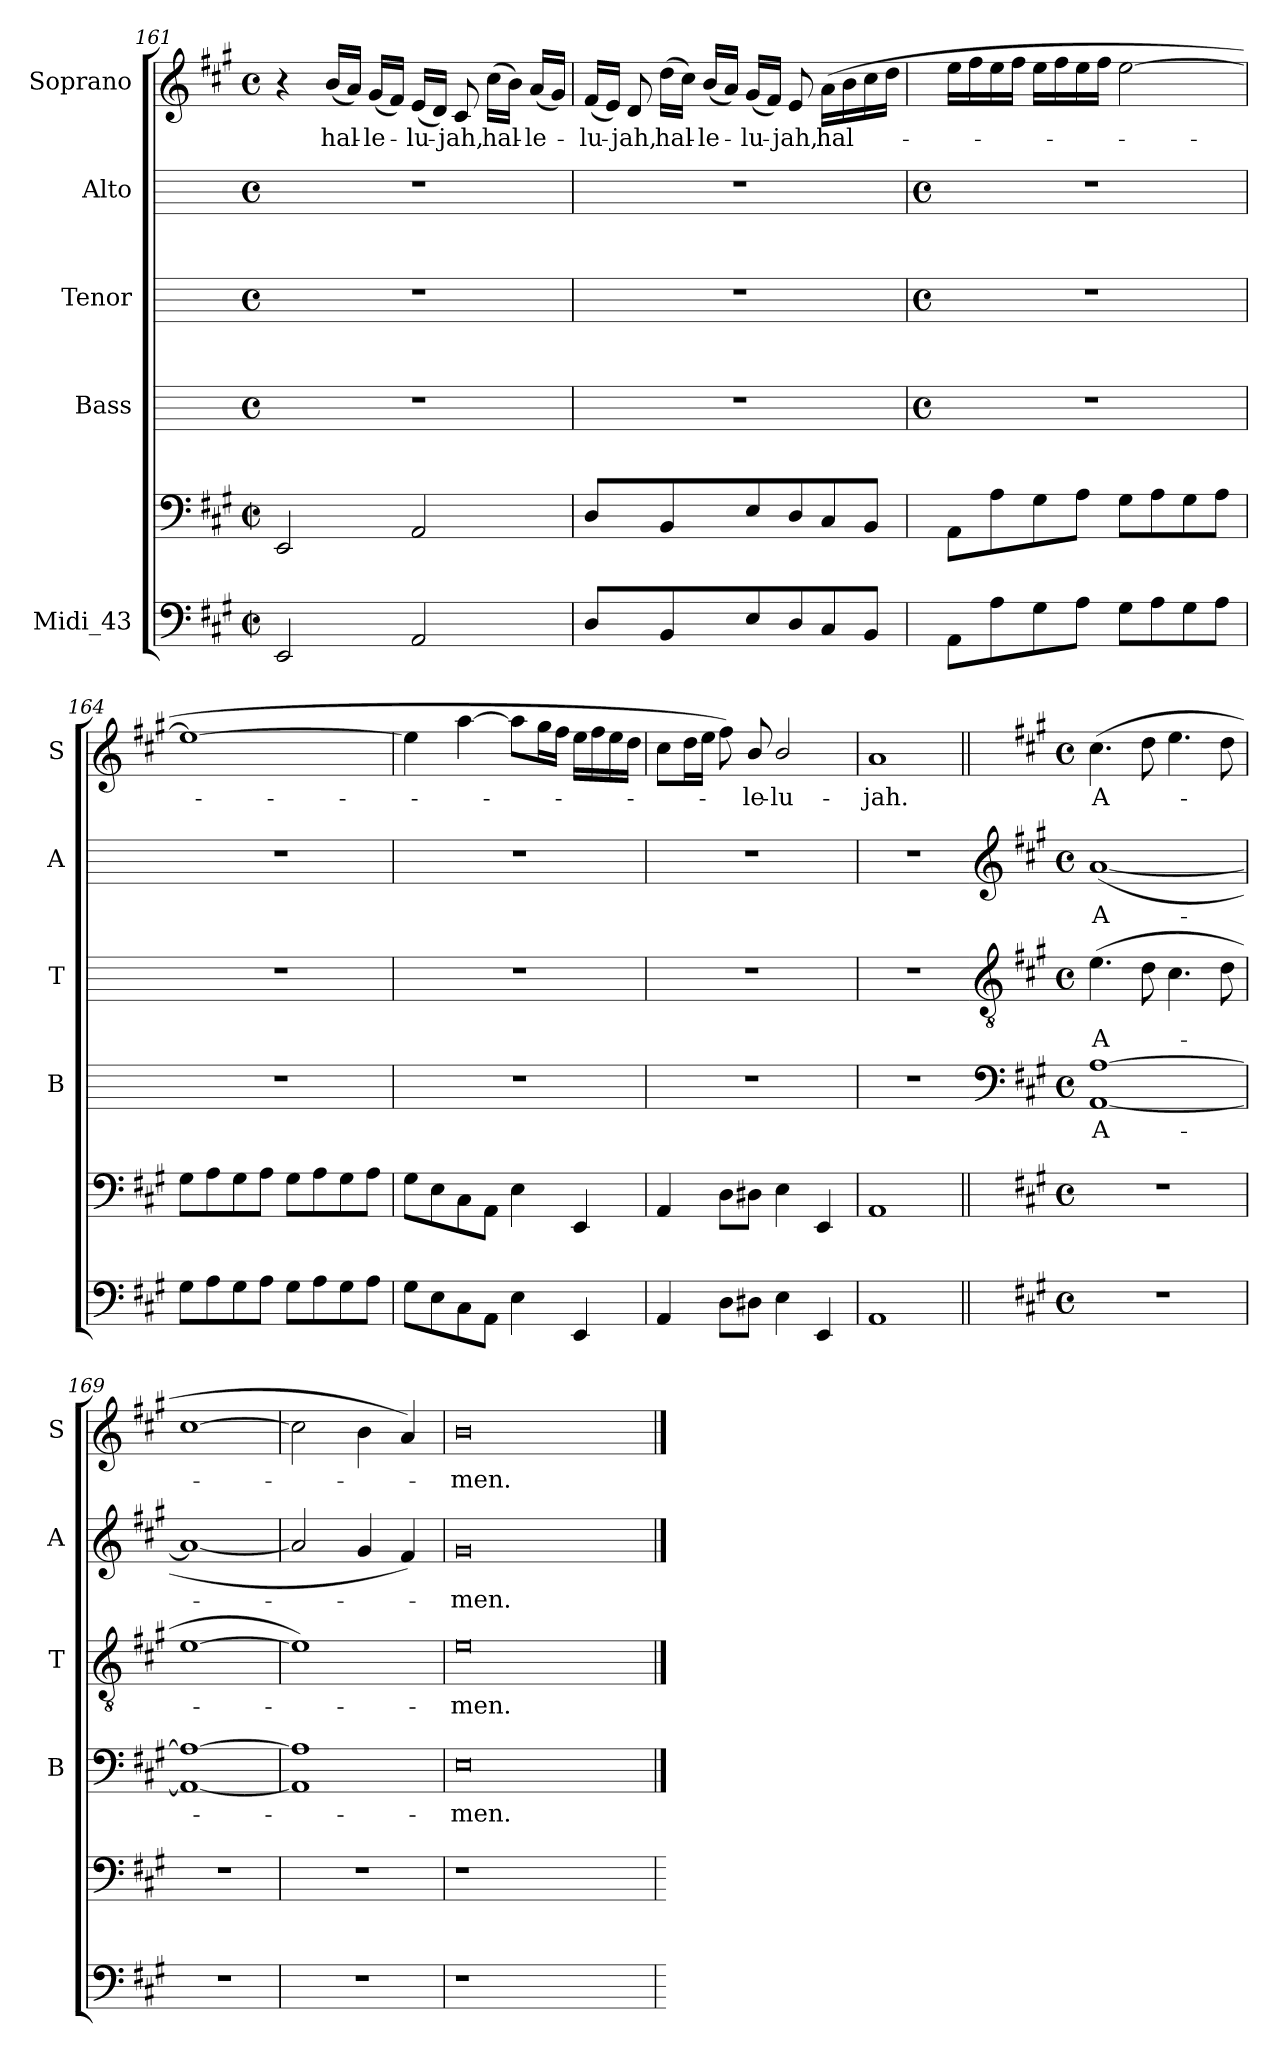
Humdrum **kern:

**kern	**kern	**kern	**text	**kern	**text	**kern	**text	**kern	**text
*part5	*part5	*part4	*part4	*part3	*part3	*part2	*part2	*part1	*part1
*staff6	*staff5	*staff4	*staff4	*staff3	*staff3	*staff2	*staff2	*staff1	*staff1
*I"Midi_43	*	*I"Bass	*	*I"Tenor	*	*I"Alto	*	*I"Soprano	*
*	*	*I'B	*	*I'T	*	*I'A	*	*I'S	*
*clefF4	*clefF4	*	*	*	*	*	*	*clefG2	*
*k[f#c#g#]	*k[f#c#g#]	*	*	*	*	*	*	*k[f#c#g#]	*
*A:	*A:	*	*	*	*	*	*	*A:	*
*M2/2	*M2/2	*M4/4	*	*M4/4	*	*M4/4	*	*M4/4	*
*met(c|)	*met(c|)	*met(c)	*	*met(c)	*	*met(c)	*	*met(c)	*
=161	=161	=161	=161	=161	=161	=161	=161	=161	=161
2EE	2EE	1r	.	1r	.	1r	.	4r	.
!	!	!	!	!	!	!	!	!	!LO:LY:b
.	.	.	.	.	.	.	.	(<16bLL	hal-
.	.	.	.	.	.	.	.	16aJJ)	.
!	!	!	!	!	!	!	!	!	!LO:LY:b
.	.	.	.	.	.	.	.	(<16g#LL	le-
.	.	.	.	.	.	.	.	16f#JJ)	.
!	!	!	!	!	!	!	!	!	!LO:LY:b
2AA	2AA	.	.	.	.	.	.	(<16eLL	lu-
.	.	.	.	.	.	.	.	16dJJ)	.
!	!	!	!	!	!	!	!	!	!LO:LY:b
.	.	.	.	.	.	.	.	8c#	jah,
!	!	!	!	!	!	!	!	!	!LO:LY:b
.	.	.	.	.	.	.	.	(>16cc#LL	hal-
.	.	.	.	.	.	.	.	16bJJ)	.
!	!	!	!	!	!	!	!	!	!LO:LY:b
.	.	.	.	.	.	.	.	(<16aLL	le-
.	.	.	.	.	.	.	.	16g#JJ)	.
=162	=162	=162	=162	=162	=162	=162	=162	=162	=162
!	!	!	!	!	!	!	!	!	!LO:LY:b
4D/	4D/	1r	.	1r	.	1r	.	(<16f#LL	lu-
.	.	.	.	.	.	.	.	16eJJ)	.
!	!	!	!	!	!	!	!	!	!LO:LY:b
.	.	.	.	.	.	.	.	8d	jah,
!	!	!	!	!	!	!	!	!	!LO:LY:b
4BB	4BB	.	.	.	.	.	.	(>16ddLL	hal-
.	.	.	.	.	.	.	.	16cc#JJ)	.
!	!	!	!	!	!	!	!	!	!LO:LY:b
.	.	.	.	.	.	.	.	(<16bLL	le-
.	.	.	.	.	.	.	.	16aJJ)	.
!	!	!	!	!	!	!	!	!	!LO:LY:b
8E	8E	.	.	.	.	.	.	(<16g#LL	lu-
.	.	.	.	.	.	.	.	16f#JJ)	.
!	!	!	!	!	!	!	!	!	!LO:LY:b
8D	8D	.	.	.	.	.	.	8e	jah,
!	!	!	!	!	!	!	!	!	!LO:LY:b
8C#	8C#	.	.	.	.	.	.	(>16aLL	hal-
.	.	.	.	.	.	.	.	16b	.
8BBJ	8BBJ	.	.	.	.	.	.	16cc#	.
.	.	.	.	.	.	.	.	16ddJJ	.
!!LO:LB:g=z
=163	=163	=163	=163	=163	=163	=163	=163	=163	=163
*	*	*M4/4	*	*M4/4	*	*M4/4	*	*	*
*	*	*met(c)	*	*met(c)	*	*met(c)	*	*	*
8AAL	8AAL	1r	.	1r	.	1r	.	16eeLL	.
.	.	.	.	.	.	.	.	16ff#	.
8A	8A	.	.	.	.	.	.	16ee	.
.	.	.	.	.	.	.	.	16ff#JJ	.
8G#	8G#	.	.	.	.	.	.	16eeLL	.
.	.	.	.	.	.	.	.	16ff#	.
8AJ	8AJ	.	.	.	.	.	.	16ee	.
.	.	.	.	.	.	.	.	16ff#JJ	.
8G#L	8G#L	.	.	.	.	.	.	[2ee	.
8A	8A	.	.	.	.	.	.	.	.
8G#	8G#	.	.	.	.	.	.	.	.
8AJ	8AJ	.	.	.	.	.	.	.	.
=164	=164	=164	=164	=164	=164	=164	=164	=164	=164
8G#L	8G#L	1r	.	1r	.	1r	.	1ee_	.
8A	8A	.	.	.	.	.	.	.	.
8G#	8G#	.	.	.	.	.	.	.	.
8AJ	8AJ	.	.	.	.	.	.	.	.
8G#L	8G#L	.	.	.	.	.	.	.	.
8A	8A	.	.	.	.	.	.	.	.
8G#	8G#	.	.	.	.	.	.	.	.
8AJ	8AJ	.	.	.	.	.	.	.	.
=165	=165	=165	=165	=165	=165	=165	=165	=165	=165
8G#L	8G#L	1r	.	1r	.	1r	.	4ee]	.
8E	8E	.	.	.	.	.	.	.	.
8C#	8C#	.	.	.	.	.	.	[4aa	.
8AAJ	8AAJ	.	.	.	.	.	.	.	.
4E	4E	.	.	.	.	.	.	8aaL]	.
.	.	.	.	.	.	.	.	16gg#L	.
.	.	.	.	.	.	.	.	16ff#JJ	.
4EE	4EE	.	.	.	.	.	.	16eeLL	.
.	.	.	.	.	.	.	.	16ff#	.
.	.	.	.	.	.	.	.	16ee	.
.	.	.	.	.	.	.	.	16ddJJ	.
=166	=166	=166	=166	=166	=166	=166	=166	=166	=166
4AA	4AA	1r	.	1r	.	1r	.	8cc#L	.
.	.	.	.	.	.	.	.	16ddL	.
.	.	.	.	.	.	.	.	16eeJJ	.
8DL	8DL	.	.	.	.	.	.	8ff#)	.
!	!	!	!	!	!	!	!	!	!LO:LY:b
8D#XJ	8D#XJ	.	.	.	.	.	.	8b/	le-
!	!	!	!	!	!	!	!	!	!LO:LY:b
4E	4E	.	.	.	.	.	.	2b/	-lu-
4EE	4EE	.	.	.	.	.	.	.	.
=167	=167	=167	=167	=167	=167	=167	=167	=167	=167
!	!	!	!	!	!	!	!	!	!LO:LY:b
1AA	1AA	1r	.	1r	.	1r	.	1a	-jah.
!!LO:LB:g=z
=168||	=168||	=168	=168||	=168	=168||	=168	=168||	=168||	=168||
*	*	*clefF4	*	*clefGv2	*	*clefG2	*	*	*
*	*	*k[f#c#g#]	*	*k[f#c#g#]	*	*k[f#c#g#]	*	*	*
*	*	*A:	*	*A:	*	*A:	*	*	*
*M4/4	*M4/4	*M4/4	*	*M4/4	*	*M4/4	*	*M4/4	*
*met(c)	*met(c)	*met(c)	*	*met(c)	*	*met(c)	*	*met(c)	*
!	!	!	!LO:LY:b	!	!LO:LY:b	!	!LO:LY:b	!	!LO:LY:b
1r	1r	[1AA [1A	A-	(>4.e	A-	(<[1a	A-	(>4.cc#	A-
.	.	.	.	8d	.	.	.	8dd	.
.	.	.	.	4.c#	.	.	.	4.ee	.
.	.	.	.	8d	.	.	.	8dd	.
=169	=169	=169	=169	=169	=169	=169	=169	=169	=169
1r	1r	1AA_ 1A_	.	[1e	.	1a_	.	[1cc#	.
=170	=170	=170	=170	=170	=170	=170	=170	=170	=170
1r	1r	1AA] 1A]	.	1e])	.	2a]	.	2cc#]	.
.	.	.	.	.	.	4g#	.	4b	.
.	.	.	.	.	.	4f#)	.	4a)	.
=171	=171	=171	=171	=171	=171	=171	=171	=171	=171
!	!	!	!LO:LY:b	!	!LO:LY:b	!	!LO:LY:b	!	!LO:LY:b
1r	1r	0E	men.	0e	men.	0g#	men.	0b	men.
1ryy	1ryy	.	.	.	.	.	.	.	.
=	=	==	==	==	==	==	==	==	==
*-	*-	*-	*-	*-	*-	*-	*-	*-	*-
